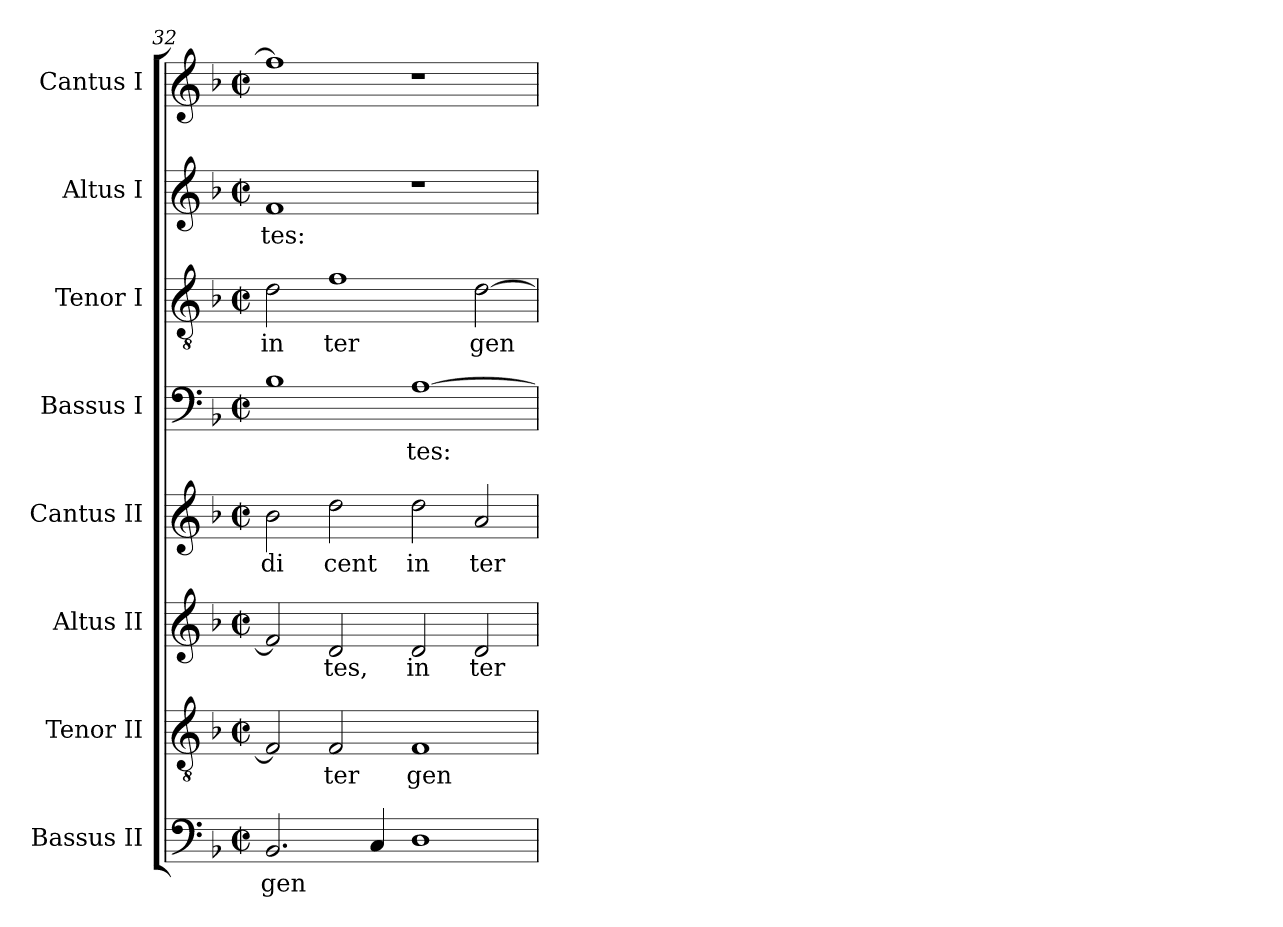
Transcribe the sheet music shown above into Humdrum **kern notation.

**kern	**text	**kern	**text	**kern	**text	**kern	**text	**kern	**text	**kern	**text	**kern	**text	**kern	**text
*part8	*part8	*part7	*part7	*part6	*part6	*part5	*part5	*part4	*part4	*part3	*part3	*part2	*part2	*part1	*part1
*staff8	*staff8	*staff7	*staff7	*staff6	*staff6	*staff5	*staff5	*staff4	*staff4	*staff3	*staff3	*staff2	*staff2	*staff1	*staff1
*I"Bassus II	*	*I"Tenor II	*	*I"Altus II	*	*I"Cantus II	*	*I"Bassus I	*	*I"Tenor I	*	*I"Altus I	*	*I"Cantus I	*
*I'Bassus II	*	*I'Tenor II	*	*I'Altus II	*	*I'Cantus II	*	*I'Bassus I	*	*I'Tenor I	*	*I'Altus I	*	*I'Cantus I	*
*clefF4	*	*clefGv2	*	*clefG2	*	*clefG2	*	*clefF4	*	*clefGv2	*	*clefG2	*	*clefG2	*
*k[b-]	*	*k[b-]	*	*k[b-]	*	*k[b-]	*	*k[b-]	*	*k[b-]	*	*k[b-]	*	*k[b-]	*
*F:	*	*F:	*	*F:	*	*F:	*	*F:	*	*F:	*	*F:	*	*F:	*
*M2/2	*	*M2/2	*	*M2/2	*	*M2/2	*	*M2/2	*	*M2/2	*	*M2/2	*	*M2/2	*
*met(c|)	*	*met(c|)	*	*met(c|)	*	*met(c|)	*	*met(c|)	*	*met(c|)	*	*met(c|)	*	*met(c|)	*
=32	=32	=32	=32	=32	=32	=32	=32	=32	=32	=32	=32	=32	=32	=32	=32
!	!LO:LY:b:cj	!	!LO:LY:b:cj	!	!LO:LY:b:cj	!	!LO:LY:b:cj	!	!LO:LY:b:cj	!	!LO:LY:b:cj	!	!LO:LY:b:cj	!	!LO:LY:b:cj
2.BB-/	gen-	2F/]	.	2f/]	.	2b-\	di	1B-	--	2d\	in	1f	tes:	1ff]	.
!	!	!	!LO:LY:b:cj	!	!LO:LY:b:cj	!	!LO:LY:b:cj	!	!	!	!LO:LY:b:cj	!	!	!	!
.	.	2F/	ter	2d/	tes,	2dd\	cent	.	.	1f	ter	.	.	.	.
!	!LO:LY:b:cj	!	!	!	!	!	!	!	!	!	!	!	!	!	!
4C/	--	.	.	.	.	.	.	.	.	.	.	.	.	.	.
!	!LO:LY:b:cj	!	!LO:LY:b:cj	!	!LO:LY:b:cj	!	!LO:LY:b:cj	!	!LO:LY:b:cj	!	!	!	!	!	!
1D	--	1F	gen	2d/	in	2dd\	in	[>1A	-tes:	.	.	1r	.	1r	.
!	!	!	!	!	!LO:LY:b:cj	!	!LO:LY:b:cj	!	!	!	!LO:LY:b:cj	!	!	!	!
.	.	.	.	2d/	ter	2a/	ter	.	.	[>2d\	gen	.	.	.	.
=	=	=	=	=	=	=	=	=	=	=	=	=	=	=	=
*-	*-	*-	*-	*-	*-	*-	*-	*-	*-	*-	*-	*-	*-	*-	*-
